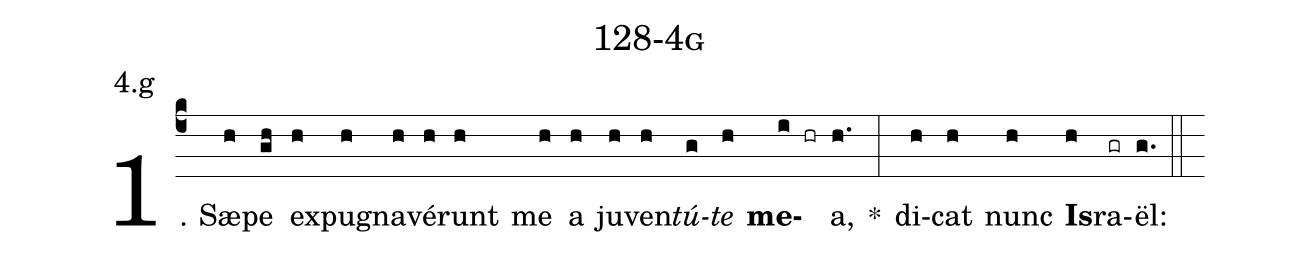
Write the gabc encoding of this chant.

name: 128-4g;
annotation: 4.g;
%%
(c4)1. Sæ(h)pe(gh) ex(h)pu(h)gna(h)vé(h)runt(h) me(h) a(h) ju(h)ven(h)<i>tú</i>(g)<i>te</i>(h) <b>me</b>(i hr)a,(h.) *(:) di(h)cat(h) nunc(h) <b>Is</b>(h)ra(gr)ël:(g.) (::)
